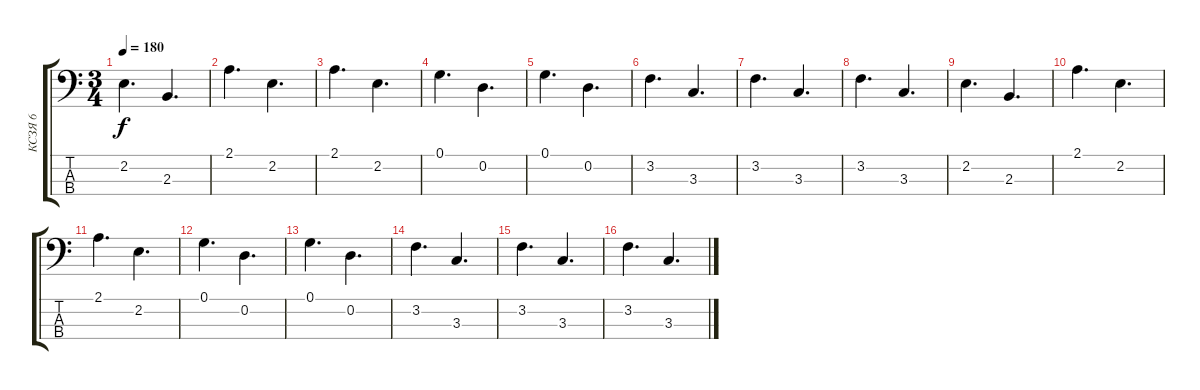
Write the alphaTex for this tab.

\track ("КСЗЯ 6" "КСЗЯ 6") {instrument electricbassfinger}
\staff {score tabs}
\tuning (G2 D2 A1 E1) {hide}
\ts (3 4)
\tempo 180
\clef f4
\ks c
2.2.4{d dy f} 2.3.4{d} |
2.1.4{d} 2.2.4{d} |
2.1.4{d} 2.2.4{d} |
0.1.4{d} 0.2.4{d} |
0.1.4{d} 0.2.4{d} |
3.2.4{d} 3.3.4{d} |
3.2.4{d} 3.3.4{d} |
3.2.4{d} 3.3.4{d} |
2.2.4{d} 2.3.4{d} |
2.1.4{d} 2.2.4{d} |
2.1.4{d} 2.2.4{d} |
0.1.4{d} 0.2.4{d} |
0.1.4{d} 0.2.4{d} |
3.2.4{d} 3.3.4{d} |
3.2.4{d} 3.3.4{d} |
3.2.4{d} 3.3.4{d}
